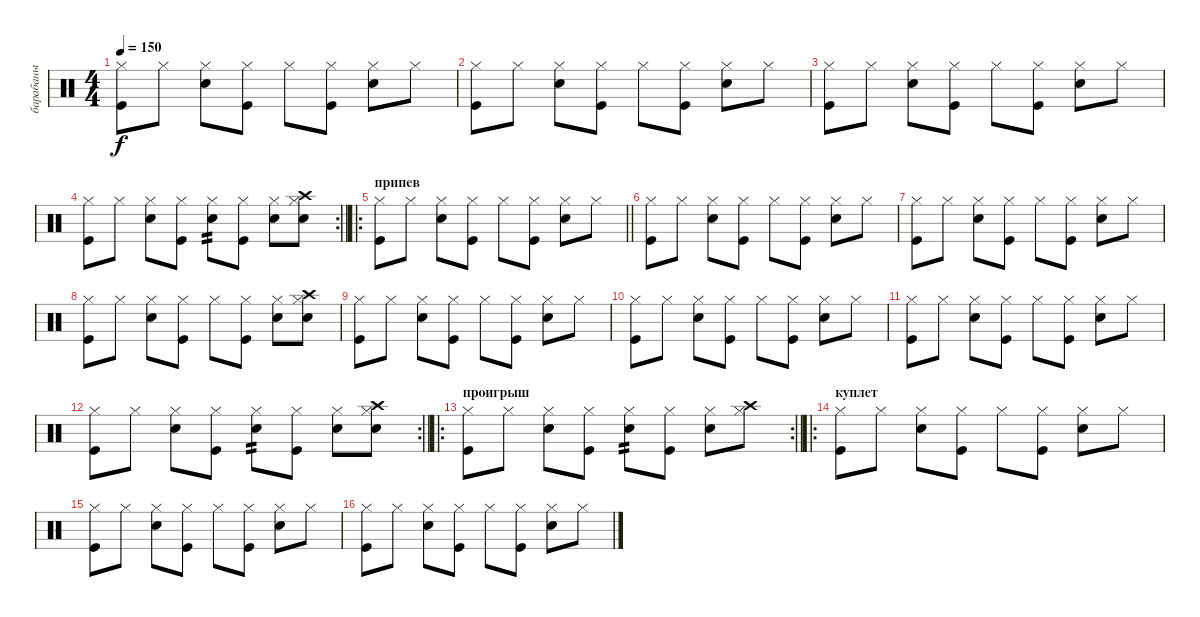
\track ("барабаны" "барабаны") {instrument percussion}
\staff {score}
\articulation defaults
\ts (4 4)
\tempo 150
\clef neutral
\ks c
("Kick (hit)" "Hi-Hat (closed)").8{dy f} "Hi-Hat (closed)".8 ("Electric Snare (hit)" "Hi-Hat (closed)").8 ("Kick (hit)" "Hi-Hat (closed)").8 "Hi-Hat (closed)".8 ("Kick (hit)" "Hi-Hat (closed)").8 ("Electric Snare (hit)" "Hi-Hat (closed)").8 "Hi-Hat (closed)".8 |
("Kick (hit)" "Hi-Hat (closed)").8 "Hi-Hat (closed)".8 ("Electric Snare (hit)" "Hi-Hat (closed)").8 ("Kick (hit)" "Hi-Hat (closed)").8 "Hi-Hat (closed)".8 ("Kick (hit)" "Hi-Hat (closed)").8 ("Electric Snare (hit)" "Hi-Hat (closed)").8 "Hi-Hat (closed)".8 |
("Kick (hit)" "Hi-Hat (closed)").8 "Hi-Hat (closed)".8 ("Electric Snare (hit)" "Hi-Hat (closed)").8 ("Kick (hit)" "Hi-Hat (closed)").8 "Hi-Hat (closed)".8 ("Kick (hit)" "Hi-Hat (closed)").8 ("Electric Snare (hit)" "Hi-Hat (closed)").8 "Hi-Hat (closed)".8 |
\rc 2
\barLineRight lightlight
("Kick (hit)" "Hi-Hat (closed)").8 "Hi-Hat (closed)".8 ("Electric Snare (hit)" "Hi-Hat (closed)").8 ("Kick (hit)" "Hi-Hat (closed)").8 ("Electric Snare (hit)" "Hi-Hat (closed)").8{tp 2} ("Kick (hit)" "Hi-Hat (closed)").8 ("Electric Snare (hit)" "Hi-Hat (closed)").8 ("Snare (hit) 2" "Crash high (hit)" "Hi-Hat (closed)").8 |
\ro
\section ("" "припев")
\barLineRight lightlight
("Kick (hit)" "Hi-Hat (closed)").8 "Hi-Hat (closed)".8 ("Electric Snare (hit)" "Hi-Hat (closed)").8 ("Kick (hit)" "Hi-Hat (closed)").8 "Hi-Hat (closed)".8 ("Kick (hit)" "Hi-Hat (closed)").8 ("Electric Snare (hit)" "Hi-Hat (closed)").8 "Hi-Hat (closed)".8 |
\section ("" "")
("Kick (hit)" "Hi-Hat (closed)").8 "Hi-Hat (closed)".8 ("Electric Snare (hit)" "Hi-Hat (closed)").8 ("Kick (hit)" "Hi-Hat (closed)").8 "Hi-Hat (closed)".8 ("Kick (hit)" "Hi-Hat (closed)").8 ("Electric Snare (hit)" "Hi-Hat (closed)").8 "Hi-Hat (closed)".8 |
("Kick (hit)" "Hi-Hat (closed)").8 "Hi-Hat (closed)".8 ("Electric Snare (hit)" "Hi-Hat (closed)").8 ("Kick (hit)" "Hi-Hat (closed)").8 "Hi-Hat (closed)".8 ("Kick (hit)" "Hi-Hat (closed)").8 ("Electric Snare (hit)" "Hi-Hat (closed)").8 "Hi-Hat (closed)".8 |
("Kick (hit)" "Hi-Hat (closed)").8 "Hi-Hat (closed)".8 ("Electric Snare (hit)" "Hi-Hat (closed)").8 ("Kick (hit)" "Hi-Hat (closed)").8 "Hi-Hat (closed)".8 ("Kick (hit)" "Hi-Hat (closed)").8 ("Electric Snare (hit)" "Hi-Hat (closed)").8 ("Snare (hit) 2" "Crash high (hit)" "Hi-Hat (closed)").8 |
("Kick (hit)" "Hi-Hat (closed)").8 "Hi-Hat (closed)".8 ("Electric Snare (hit)" "Hi-Hat (closed)").8 ("Kick (hit)" "Hi-Hat (closed)").8 "Hi-Hat (closed)".8 ("Kick (hit)" "Hi-Hat (closed)").8 ("Electric Snare (hit)" "Hi-Hat (closed)").8 "Hi-Hat (closed)".8 |
("Kick (hit)" "Hi-Hat (closed)").8 "Hi-Hat (closed)".8 ("Electric Snare (hit)" "Hi-Hat (closed)").8 ("Kick (hit)" "Hi-Hat (closed)").8 "Hi-Hat (closed)".8 ("Kick (hit)" "Hi-Hat (closed)").8 ("Electric Snare (hit)" "Hi-Hat (closed)").8 "Hi-Hat (closed)".8 |
("Kick (hit)" "Hi-Hat (closed)").8 "Hi-Hat (closed)".8 ("Electric Snare (hit)" "Hi-Hat (closed)").8 ("Kick (hit)" "Hi-Hat (closed)").8 "Hi-Hat (closed)".8 ("Kick (hit)" "Hi-Hat (closed)").8 ("Electric Snare (hit)" "Hi-Hat (closed)").8 "Hi-Hat (closed)".8 |
\rc 2
\barLineRight lightlight
("Kick (hit)" "Hi-Hat (closed)").8 "Hi-Hat (closed)".8 ("Electric Snare (hit)" "Hi-Hat (closed)").8 ("Kick (hit)" "Hi-Hat (closed)").8 ("Electric Snare (hit)" "Hi-Hat (closed)").8{tp 2} ("Kick (hit)" "Hi-Hat (closed)").8 ("Electric Snare (hit)" "Hi-Hat (closed)").8 ("Snare (hit) 2" "Crash high (hit)" "Hi-Hat (closed)").8 |
\ro
\rc 2
\section ("" "проигрыш")
\barLineRight lightlight
("Kick (hit)" "Hi-Hat (closed)").8 "Hi-Hat (closed)".8 ("Electric Snare (hit)" "Hi-Hat (closed)").8 ("Kick (hit)" "Hi-Hat (closed)").8 ("Electric Snare (hit)" "Hi-Hat (closed)").8{tp 2} ("Kick (hit)" "Hi-Hat (closed)").8 ("Electric Snare (hit)" "Hi-Hat (closed)").8 ("Crash high (hit)" "Hi-Hat (closed)").8 |
\ro
\section ("" "куплет")
("Kick (hit)" "Hi-Hat (closed)").8 "Hi-Hat (closed)".8 ("Electric Snare (hit)" "Hi-Hat (closed)").8 ("Kick (hit)" "Hi-Hat (closed)").8 "Hi-Hat (closed)".8 ("Kick (hit)" "Hi-Hat (closed)").8 ("Electric Snare (hit)" "Hi-Hat (closed)").8 "Hi-Hat (closed)".8 |
("Kick (hit)" "Hi-Hat (closed)").8 "Hi-Hat (closed)".8 ("Electric Snare (hit)" "Hi-Hat (closed)").8 ("Kick (hit)" "Hi-Hat (closed)").8 "Hi-Hat (closed)".8 ("Kick (hit)" "Hi-Hat (closed)").8 ("Electric Snare (hit)" "Hi-Hat (closed)").8 "Hi-Hat (closed)".8 |
("Kick (hit)" "Hi-Hat (closed)").8 "Hi-Hat (closed)".8 ("Electric Snare (hit)" "Hi-Hat (closed)").8 ("Kick (hit)" "Hi-Hat (closed)").8 "Hi-Hat (closed)".8 ("Kick (hit)" "Hi-Hat (closed)").8 ("Electric Snare (hit)" "Hi-Hat (closed)").8 "Hi-Hat (closed)".8
